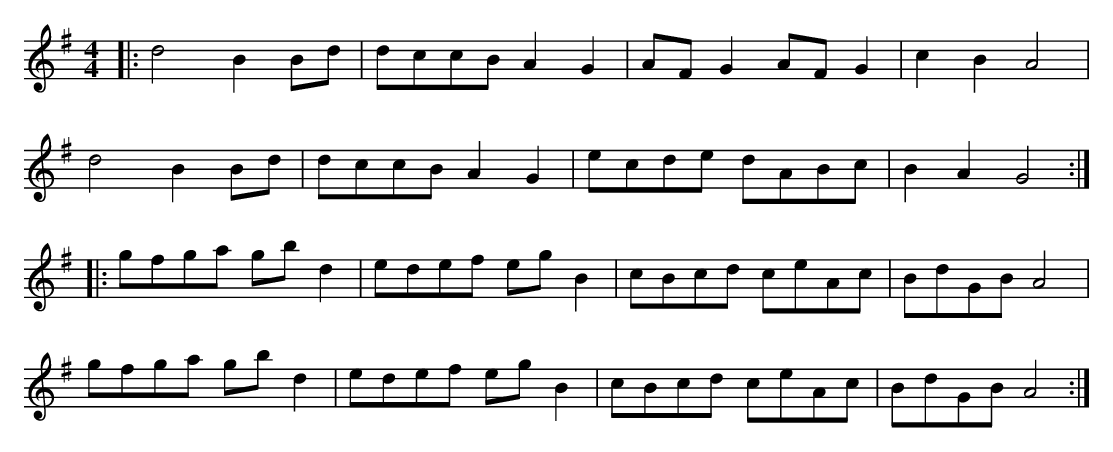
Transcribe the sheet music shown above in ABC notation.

X:1
M:4/4
K:G
|:d4 B2Bd|dccB A2G2|AFG2 AFG2|c2B2 A4|
d4 B2Bd|dccB A2G2|ecde dABc|B2A2 G4:|
|:gfga gbd2|edef egB2|cBcd ceAc|BdGB A4|
gfga gbd2|edef egB2|cBcd ceAc|BdGB A4:|
